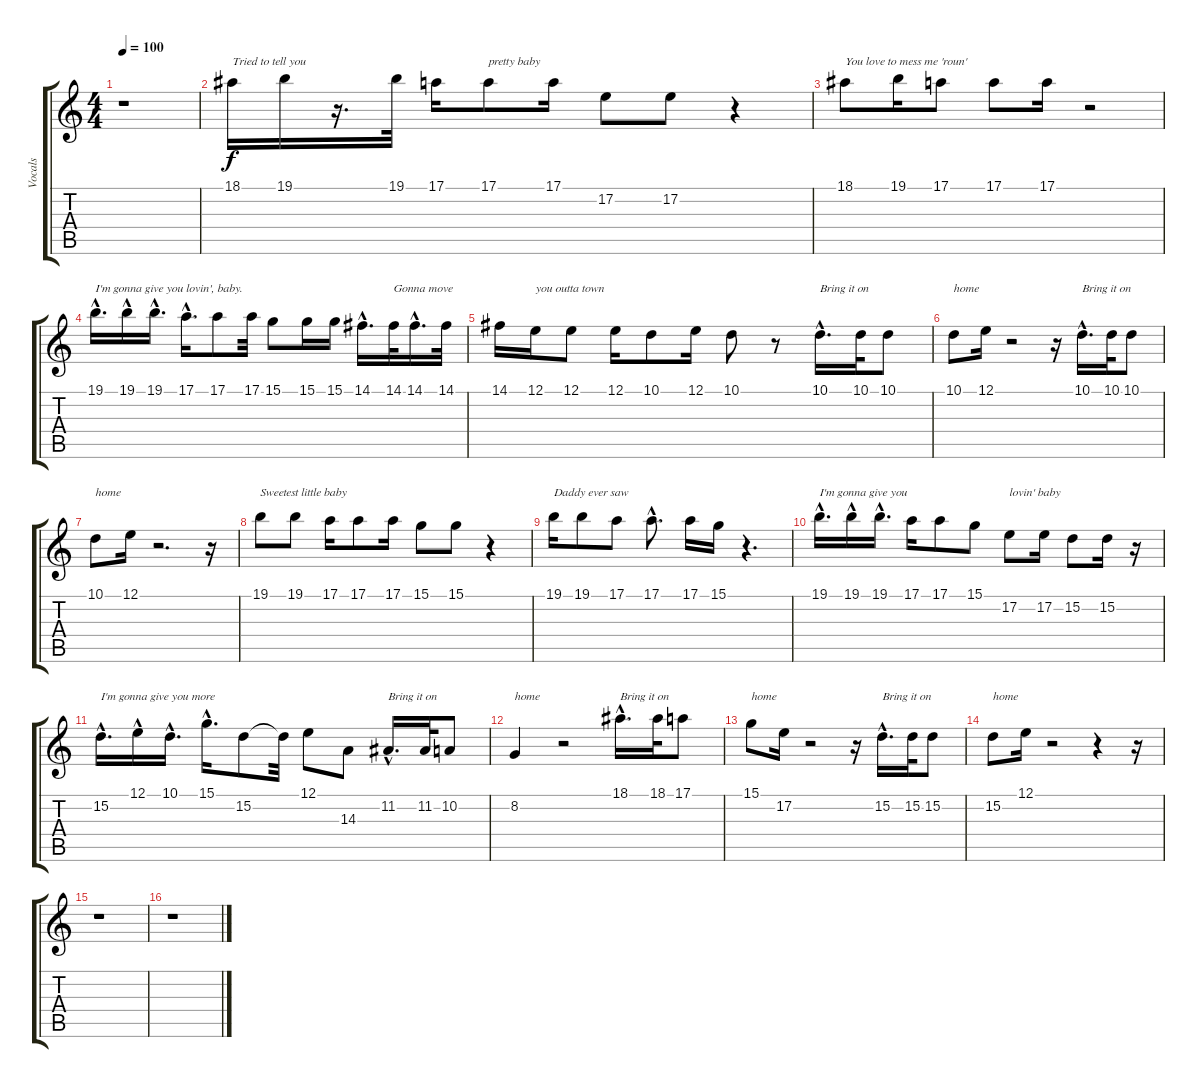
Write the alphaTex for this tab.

\track ("Vocals" "Vocals") {instrument electricgrandpiano}
\staff {score tabs}
\tuning (E4 B3 G3 D3 A2 E2) {hide}
\ts (4 4)
\tempo 100
\clef g2
\ks c
r.1{dy ff} |
18.1.16{txt "Tried to tell you" dy f} 19.1.16 r.16{d} 19.1.32 17.1.16 17.1.8{txt "pretty baby"} 17.1.16 17.2.8 17.2.8 r.4 |
18.1.8{txt "You love to mess me 'roun'"} 19.1.16 17.1.8 17.1.8 17.1.16 r.2 |
19.1{hac}.16{d txt "I'm gonna give you lovin', baby."} 19.1{hac}.16 19.1{hac}.16{d} 17.1{hac}.16{d} 17.1.8 17.1.32 15.1.8 15.1.16 15.1.16 14.1{hac}.16{d} 14.1.32{txt "Gonna move"} 14.1{hac}.16{d} 14.1.32 |
14.1.16 12.1.16{txt "you outta town"} 12.1.8 12.1.16 10.1.8 12.1.16 10.1.8 r.8 10.1{hac}.16{d txt "Bring it on"} 10.1.32 10.1.8 |
10.1.8{txt "home"} 12.1.16 r.2 r.16 10.1{hac}.16{d txt "Bring it on"} 10.1.32 10.1.8 |
10.1.8{txt "home"} 12.1.16 r.2{d} r.16 |
19.1.8{txt "Sweetest little baby"} 19.1.8 17.1.16 17.1.8 17.1.16 15.1.8 15.1.8 r.4 |
19.1.16{txt "Daddy ever saw"} 19.1.8 17.1.8 17.1{hac}.8{d} 17.1.16 15.1.16 r.4{d} |
19.1{hac}.16{d txt "I'm gonna give you"} 19.1{hac}.16 19.1{hac}.16{d} 17.1.16 17.1.8 15.1.8 17.2.8{txt "lovin' baby"} 17.2.16 15.2.8 15.2.16 r.16 |
15.2{hac}.16{d txt "I'm gonna give you more"} 12.1{hac}.16 10.1{hac}.16{d} 15.1{hac}.16{d} 15.2.8 15.2{t}.32 12.1.8 14.3.8 11.2{hac}.16{d txt "Bring it on"} 11.2.32 10.2.8 |
8.2.4{txt "home"} r.2 18.1{hac}.16{d txt "Bring it on"} 18.1.32 17.1.8 |
15.1.8{txt "home"} 17.2.16 r.2 r.16 15.2{hac}.16{d txt "Bring it on"} 15.2.32 15.2.8 |
15.2.8{txt "home"} 12.1.16 r.2 r.4 r.16 |
r.1 |
r.1
